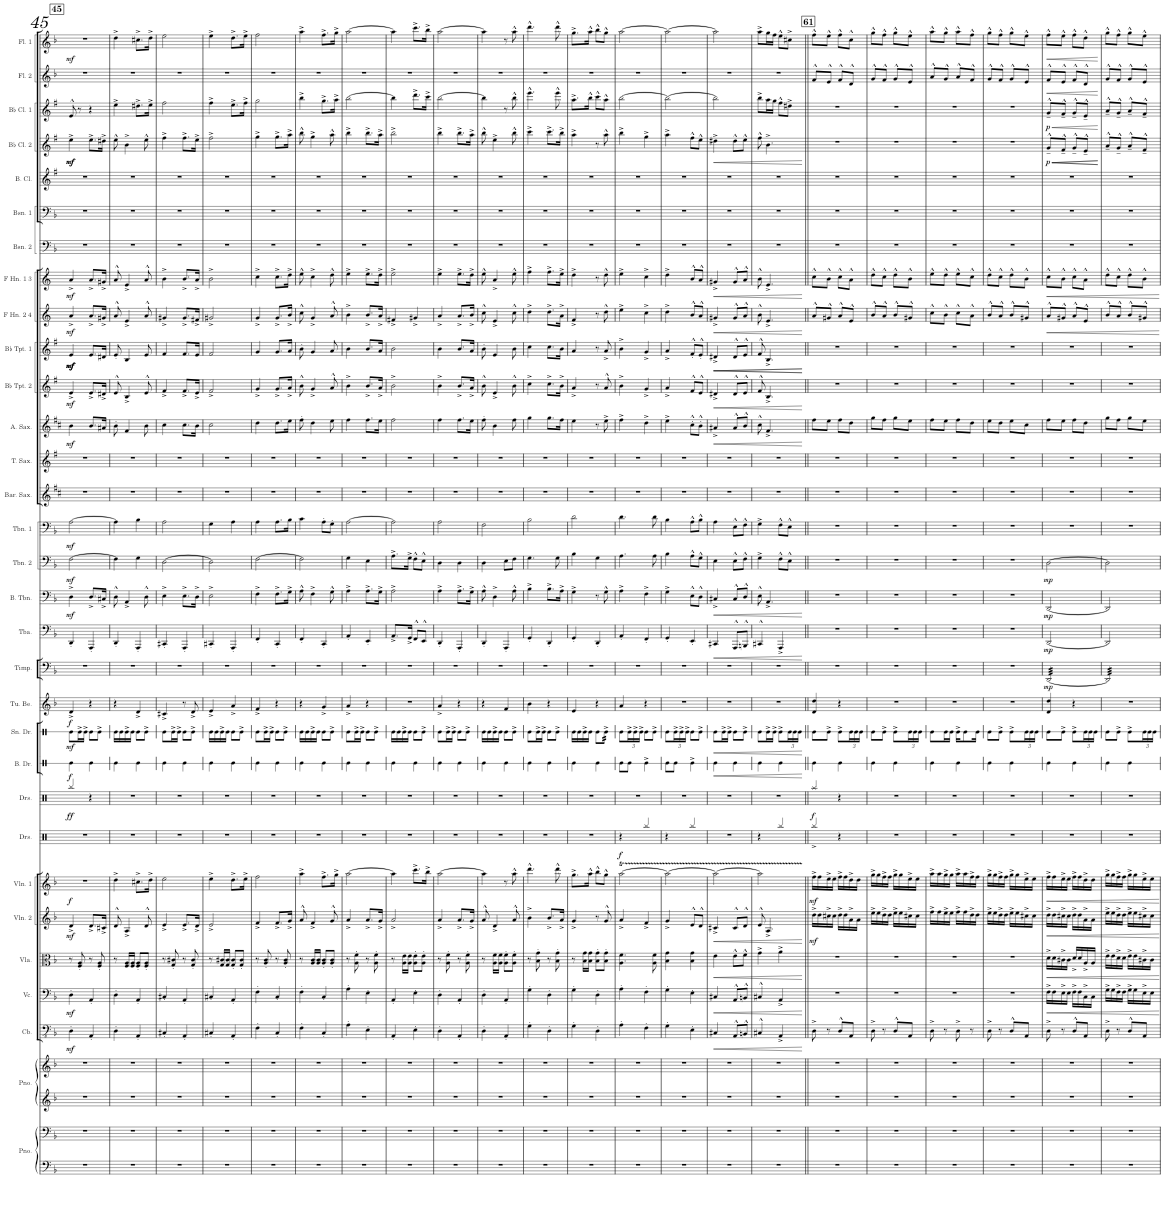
**kern	**kern	**kern	**kern	**kern	**dynam	**kern	**dynam	**kern	**dynam	**kern	**dynam	**kern	**dynam	**kern	**dynam	**kern	**dynam	**kern	**dynam	**kern	**dynam	**kern	**dynam	**kern	**dynam	**kern	**dynam	**kern	**dynam	**kern	**dynam	**kern	**dynam	**kern	**kern	**kern	**dynam	**kern	**dynam	**kern	**dynam	**kern	**dynam	**kern	**dynam	**kern	**kern	**kern	**kern	**dynam	**kern	**dynam	**kern	**dynam	**kern	**dynam
*part31	*part31	*part30	*part30	*part29	*part29	*part28	*part28	*part27	*part27	*part26	*part26	*part25	*part25	*part24	*part24	*part23	*part23	*part22	*part22	*part21	*part21	*part20	*part20	*part19	*part19	*part18	*part18	*part17	*part17	*part16	*part16	*part15	*part15	*part14	*part13	*part12	*part12	*part11	*part11	*part10	*part10	*part9	*part9	*part8	*part8	*part7	*part6	*part5	*part4	*part4	*part3	*part3	*part2	*part2	*part1	*part1
*staff33	*staff32	*staff31	*staff30	*staff29	*staff29	*staff28	*staff28	*staff27	*staff27	*staff26	*staff26	*staff25	*staff25	*staff24	*staff24	*staff23	*staff23	*staff22	*staff22	*staff21	*staff21	*staff20	*staff20	*staff19	*staff19	*staff18	*staff18	*staff17	*staff17	*staff16	*staff16	*staff15	*staff15	*staff14	*staff13	*staff12	*staff12	*staff11	*staff11	*staff10	*staff10	*staff9	*staff9	*staff8	*staff8	*staff7	*staff6	*staff5	*staff4	*staff4	*staff3	*staff3	*staff2	*staff2	*staff1	*staff1
*I"Piano	*	*I"Piano	*	*I"Contrabass	*	*I"Violoncello	*	*I"Viola	*	*I"Violin 2	*	*I"Violin 1	*	*I"Drumset	*	*I"Drumset	*	*I"Bass Drum	*	*I"Snare Drum	*	*I"Tubular Bells	*	*I"Timpani	*	*I"Tuba	*	*I"Bass Trombone	*	*I"Trombone 2	*	*I"Trombone 1	*	*I"Baritone Saxophone	*I"Tenor Saxophone	*I"Alto Saxophone	*	*I"Bb Trumpet 2	*	*I"Bb Trumpet 1	*	*I"F Horn 2 &amp; 4	*	*I"F Horn 1 &amp; 3	*	*I"Bassoon 2	*I"Bassoon 1	*I"Bass Clarinet	*I"Bb Clarinet 2	*	*I"Bb Clarinet 1	*	*I"Flute 2	*	*I"Flute 1	*
*I'Pno.	*	*I'Pno.	*	*I'Cb.	*	*I'Vc.	*	*I'Vla.	*	*I'Vln. 2	*	*I'Vln. 1	*	*I'Drs.	*	*I'Drs.	*	*I'B. Dr.	*	*I'Sn. Dr.	*	*I'Tu. Be.	*	*I'Timp.	*	*I'Tba.	*	*I'B. Tbn.	*	*I'Tbn. 2	*	*I'Tbn. 1	*	*I'Bar. Sax.	*I'T. Sax.	*I'A. Sax.	*	*I'Bb Tpt. 2	*	*I'Bb Tpt. 1	*	*I'F Hn. 2 4	*	*I'F Hn. 1 3	*	*I'Bsn. 2	*I'Bsn. 1	*I'B. Cl.	*I'Bb Cl. 2	*	*I'Bb Cl. 1	*	*I'Fl. 2	*	*I'Fl. 1	*
!!LO:PB:g=z
*clefF4	*clefF4	*clefG2	*clefG2	*clefFv4	*	*clefF4	*	*clefC3	*	*clefG2	*	*clefG2	*	*clefX	*	*clefX	*	*clefX	*	*clefX	*	*clefG2	*	*clefF4	*	*clefF4	*	*clefF4	*	*clefF4	*	*clefF4	*	*clefG2	*clefG2	*clefG2	*	*clefG2	*	*clefG2	*	*clefG2	*	*clefG2	*	*clefF4	*clefF4	*clefG2	*clefG2	*	*clefG2	*	*clefG2	*	*clefG2	*
*	*	*	*	*	*	*	*	*	*	*	*	*	*	*	*	*	*	*	*	*	*	*	*	*	*	*	*	*	*	*	*	*	*	*Trd12c21	*Trd8c14	*Trd5c9	*	*Trd1c2	*	*Trd1c2	*	*Trd4c7	*	*Trd4c7	*	*	*	*Trd8c14	*Trd1c2	*	*Trd1c2	*	*	*	*	*
*k[b-]	*k[b-]	*k[b-]	*k[b-]	*k[b-]	*	*k[b-]	*	*k[b-]	*	*k[b-]	*	*k[b-]	*	*k[b-]	*	*k[b-]	*	*k[b-]	*	*k[b-]	*	*k[b-]	*	*k[b-]	*	*k[b-]	*	*k[b-]	*	*k[b-]	*	*k[b-]	*	*k[f#c#]	*k[f#]	*k[f#c#]	*	*k[f#]	*	*k[f#]	*	*k[]	*	*k[]	*	*k[b-]	*k[b-]	*k[f#]	*k[f#]	*	*k[f#]	*	*k[b-]	*	*k[b-]	*
*M2/4	*M2/4	*M2/4	*M2/4	*M2/4	*	*M2/4	*	*M2/4	*	*M2/4	*	*M2/4	*	*M2/4	*	*M2/4	*	*M2/4	*	*M2/4	*	*M2/4	*	*M2/4	*	*M2/4	*	*M2/4	*	*M2/4	*	*M2/4	*	*M2/4	*M2/4	*M2/4	*	*M2/4	*	*M2/4	*	*M2/4	*	*M2/4	*	*M2/4	*M2/4	*M2/4	*M2/4	*	*M2/4	*	*M2/4	*	*M2/4	*
!!LO:REH:place=s1:a:B:cj:fs=14:t=45
=45	=45	=45	=45	=45	=45	=45	=45	=45	=45	=45	=45	=45	=45	=45	=45	=45	=45	=45	=45	=45	=45	=45	=45	=45	=45	=45	=45	=45	=45	=45	=45	=45	=45	=45	=45	=45	=45	=45	=45	=45	=45	=45	=45	=45	=45	=45	=45	=45	=45	=45	=45	=45	=45	=45	=45	=45
!	!	!	!	!	!LO:DY:b	!	!LO:DY:b	!	!	!	!LO:DY:b	!	!LO:DY:b	!	!	!	!LO:DY:b	!	!LO:DY:b	!	!LO:DY:b	!	!LO:DY:b	!	!	!	!	!	!LO:DY:b	!	!LO:DY:b	!	!LO:DY:b	!	!	!	!LO:DY:b	!	!LO:DY:b	!	!LO:DY:b	!	!	!	!	!	!	!	!	!	!	!	!	!	!	!
!	!	!	!	!	!	!	!	!	!	!	!	!	!	!	!	!	!	!	!	!	!	!	!	!	!	!	!	!	!	!	!	!	!	!	!	!	!	!	!	!	!LO:DY:n=1:b	!	!	!	!	!	!	!	!	!	!	!	!	!	!	!
!	!	!	!	!	!	!	!	!	!	!	!	!	!	!	!	!	!	!	!	!	!	!	!	!	!	!	!	!	!	!	!	!	!	!	!	!	!	!	!	!	!LO:DY:n=2:b	!	!LO:DY:b	!	!LO:DY:b	!	!	!	!	!LO:DY:b	!	!	!	!	!	!
!	!	!	!	!	!	!	!	!	!	!	!	!	!	!	!	!	!	!	!	!	!	!	!	!	!	!	!	!	!	!	!	!	!	!	!	!	!	!	!	!	!	!	!	!	!	!	!	!	!	!LO:DY:n=1:b	!	!	!	!	!	!LO:DY:b
2r	2r	2r	2r	4DD'\	mf	4D'\	mf	8r	.	4d^/	mf	2r	f	2r	.	4Rbb/	ff	4Re\	f	8Re\L	mf	4d^/	f	2r	.	4DD'/	.	4D^\	mf	[2F\	mf	[2A\	mf	2r	2r	4b\	mf	4e^/	mf	4e/	mf mf mf	4a^/	mf	4a^/	mf	2r	2r	2r	4ee^\	mf mf	8e^^/	.	2r	.	2r	mf
.	.	.	.	.	.	.	.	8F/' 8A/'	.	.	.	.	.	.	.	.	.	.	.	16Re^\L	.	.	.	.	.	.	.	.	.	.	.	.	.	.	.	.	.	.	.	.	.	.	.	.	.	.	.	.	.	.	8r	.	.	.	.	.
.	.	.	.	.	.	.	.	.	.	.	.	.	.	.	.	.	.	.	.	16Re^\JJ	.	.	.	.	.	.	.	.	.	.	.	.	.	.	.	.	.	.	.	.	.	.	.	.	.	.	.	.	.	.	.	.	.	.	.	.
.	.	.	.	4AAA'/	.	4AA'/	.	8r	.	8.d^/L	.	.	.	.	.	4r	.	4Re\	.	8Re\L	.	4r	.	.	.	4AAA'/	.	8.D^/L	.	.	.	.	.	.	.	8.b/L	.	8.e^/L	.	8.e/L	.	8.a^/L	.	8.a^/L	.	.	.	.	8.ee^\L	.	4r	.	.	.	.	.
.	.	.	.	.	.	.	.	8F/' 8A/'	.	.	.	.	.	.	.	.	.	.	.	8Re^\J	.	.	.	.	.	.	.	.	.	.	.	.	.	.	.	.	.	.	.	.	.	.	.	.	.	.	.	.	.	.	.	.	.	.	.	.
.	.	.	.	.	.	.	.	.	.	16c#X^/Jk	.	.	.	.	.	.	.	.	.	.	.	.	.	.	.	.	.	16C#X^/Jk	.	.	.	.	.	.	.	16a#X/Jk	.	16d#X^/Jk	.	16d#X/Jk	.	16g#X^/Jk	.	16g#X^/Jk	.	.	.	.	16dd#X^\Jk	.	.	.	.	.	.	.
=46	=46	=46	=46	=46	=46	=46	=46	=46	=46	=46	=46	=46	=46	=46	=46	=46	=46	=46	=46	=46	=46	=46	=46	=46	=46	=46	=46	=46	=46	=46	=46	=46	=46	=46	=46	=46	=46	=46	=46	=46	=46	=46	=46	=46	=46	=46	=46	=46	=46	=46	=46	=46	=46	=46	=46	=46
2r	2r	2r	2r	4DD'\	.	4D'\	.	8r	.	8d^^/	.	4dd^\	.	2r	.	2r	.	4Re\	.	16Re\LL	.	4r	.	2r	.	4DD'/	.	8D^^\	.	4F\]	.	4A\]	.	2r	2r	8b'\	.	8e^^/	.	8e'/	.	8a^^/	.	8a^^/	.	2r	2r	2r	8ee^^\	.	4ee^\	.	2r	.	4dd^\	.
.	.	.	.	.	.	.	.	.	.	.	.	.	.	.	.	.	.	.	.	16Re\	.	.	.	.	.	.	.	.	.	.	.	.	.	.	.	.	.	.	.	.	.	.	.	.	.	.	.	.	.	.	.	.	.	.	.	.
.	.	.	.	.	.	.	.	16F/ 16A/LL	.	4A^/	.	.	.	.	.	.	.	.	.	16Re^\	.	.	.	.	.	.	.	4AA^/	.	.	.	.	.	.	.	4f#/	.	4B^/	.	4B/	.	4e^/	.	4e^/	.	.	.	.	4b^\	.	.	.	.	.	.	.
.	.	.	.	.	.	.	.	16F/ 16A/JJ	.	.	.	.	.	.	.	.	.	.	.	16Re\JJ	.	.	.	.	.	.	.	.	.	.	.	.	.	.	.	.	.	.	.	.	.	.	.	.	.	.	.	.	.	.	.	.	.	.	.	.
.	.	.	.	4AAA'/	.	4AA'/	.	8F/' 8A/'L	.	.	.	8.cc#X^\L	.	.	.	.	.	4Re\	.	8Re\L	.	4d^/	.	.	.	4AAA'/	.	.	.	4G\	.	4B-\	.	.	.	.	.	.	.	.	.	.	.	.	.	.	.	.	.	.	8.dd#X^\L	.	.	.	8.cc#X^\L	.
.	.	.	.	.	.	.	.	8F/' 8A/'J	.	8d^^/	.	.	.	.	.	.	.	.	.	8Re^\J	.	.	.	.	.	.	.	8D^^\	.	.	.	.	.	.	.	8b\	.	8e^^/	.	8e/	.	8a^^/	.	8a^^/	.	.	.	.	8ee^^\	.	.	.	.	.	.	.
.	.	.	.	.	.	.	.	.	.	.	.	16dd^\Jk	.	.	.	.	.	.	.	.	.	.	.	.	.	.	.	.	.	.	.	.	.	.	.	.	.	.	.	.	.	.	.	.	.	.	.	.	.	.	16ee^\Jk	.	.	.	16dd^\Jk	.
=47	=47	=47	=47	=47	=47	=47	=47	=47	=47	=47	=47	=47	=47	=47	=47	=47	=47	=47	=47	=47	=47	=47	=47	=47	=47	=47	=47	=47	=47	=47	=47	=47	=47	=47	=47	=47	=47	=47	=47	=47	=47	=47	=47	=47	=47	=47	=47	=47	=47	=47	=47	=47	=47	=47	=47	=47
2r	2r	2r	2r	4CC#X'/	.	4C#X'/	.	8r	.	4e^/	.	2ee\	.	2r	.	2r	.	4Re\	.	8Re\L	.	4c#X^/	.	2r	.	4CC#X'/	.	4E^\	.	[2E\	.	2A\	.	2r	2r	4cc#\	.	4f#^/	.	4f#/	.	4g#X^/	.	4b^\	.	2r	2r	2r	4ff#^\	.	2ff#\	.	2r	.	2ee\	.
.	.	.	.	.	.	.	.	8G/' 8c#X/'	.	.	.	.	.	.	.	.	.	.	.	16Re^\L	.	.	.	.	.	.	.	.	.	.	.	.	.	.	.	.	.	.	.	.	.	.	.	.	.	.	.	.	.	.	.	.	.	.	.	.
.	.	.	.	.	.	.	.	.	.	.	.	.	.	.	.	.	.	.	.	16Re^\JJ	.	.	.	.	.	.	.	.	.	.	.	.	.	.	.	.	.	.	.	.	.	.	.	.	.	.	.	.	.	.	.	.	.	.	.	.
.	.	.	.	4AAA'/	.	4AA'/	.	8r	.	8.e^/L	.	.	.	.	.	.	.	4Re\	.	8Re\L	.	8r	.	.	.	4AAA'/	.	8.E^\L	.	.	.	.	.	.	.	8.cc#\L	.	8.f#^/L	.	8.f#/L	.	8.g#^/L	.	8.b^/L	.	.	.	.	8.ff#^\L	.	.	.	.	.	.	.
.	.	.	.	.	.	.	.	8G/' 8c#/'	.	.	.	.	.	.	.	.	.	.	.	8Re^\J	.	8d^/	.	.	.	.	.	.	.	.	.	.	.	.	.	.	.	.	.	.	.	.	.	.	.	.	.	.	.	.	.	.	.	.	.	.
.	.	.	.	.	.	.	.	.	.	16d^/Jk	.	.	.	.	.	.	.	.	.	.	.	.	.	.	.	.	.	16D^\Jk	.	.	.	.	.	.	.	16b\Jk	.	16e^/Jk	.	16e/Jk	.	16f#X^/Jk	.	16a^/Jk	.	.	.	.	16ee^\Jk	.	.	.	.	.	.	.
=48	=48	=48	=48	=48	=48	=48	=48	=48	=48	=48	=48	=48	=48	=48	=48	=48	=48	=48	=48	=48	=48	=48	=48	=48	=48	=48	=48	=48	=48	=48	=48	=48	=48	=48	=48	=48	=48	=48	=48	=48	=48	=48	=48	=48	=48	=48	=48	=48	=48	=48	=48	=48	=48	=48	=48	=48
2r	2r	2r	2r	4CC#X'/	.	4C#X'/	.	8r	.	2e^/	.	4ee^\	.	2r	.	2r	.	4Re\	.	16Re\LL	.	4e^/	.	2r	.	4CC#X'/	.	2E^\	.	2E\]	.	4G\	.	2r	2r	2cc#\	.	2f#^/	.	2f#/	.	2g#X^/	.	2b^\	.	2r	2r	2r	2ff#^\	.	4ff#^\	.	2r	.	4ee^\	.
.	.	.	.	.	.	.	.	.	.	.	.	.	.	.	.	.	.	.	.	16Re\	.	.	.	.	.	.	.	.	.	.	.	.	.	.	.	.	.	.	.	.	.	.	.	.	.	.	.	.	.	.	.	.	.	.	.	.
.	.	.	.	.	.	.	.	16G/ 16c#X/LL	.	.	.	.	.	.	.	.	.	.	.	16Re^\	.	.	.	.	.	.	.	.	.	.	.	.	.	.	.	.	.	.	.	.	.	.	.	.	.	.	.	.	.	.	.	.	.	.	.	.
.	.	.	.	.	.	.	.	16G/ 16c#/JJ	.	.	.	.	.	.	.	.	.	.	.	16Re\JJ	.	.	.	.	.	.	.	.	.	.	.	.	.	.	.	.	.	.	.	.	.	.	.	.	.	.	.	.	.	.	.	.	.	.	.	.
.	.	.	.	4AAA'/	.	4AA'/	.	8G/' 8c#/'L	.	.	.	8.dd^\L	.	.	.	.	.	4Re\	.	8Re\L	.	4a^/	.	.	.	4AAA'/	.	.	.	.	.	4A\	.	.	.	.	.	.	.	.	.	.	.	.	.	.	.	.	.	.	8.ee^\L	.	.	.	8.dd^\L	.
.	.	.	.	.	.	.	.	8G/' 8c#/'J	.	.	.	.	.	.	.	.	.	.	.	8Re^\J	.	.	.	.	.	.	.	.	.	.	.	.	.	.	.	.	.	.	.	.	.	.	.	.	.	.	.	.	.	.	.	.	.	.	.	.
.	.	.	.	.	.	.	.	.	.	.	.	16ee^\Jk	.	.	.	.	.	.	.	.	.	.	.	.	.	.	.	.	.	.	.	.	.	.	.	.	.	.	.	.	.	.	.	.	.	.	.	.	.	.	16ff#^\Jk	.	.	.	16ee^\Jk	.
=49	=49	=49	=49	=49	=49	=49	=49	=49	=49	=49	=49	=49	=49	=49	=49	=49	=49	=49	=49	=49	=49	=49	=49	=49	=49	=49	=49	=49	=49	=49	=49	=49	=49	=49	=49	=49	=49	=49	=49	=49	=49	=49	=49	=49	=49	=49	=49	=49	=49	=49	=49	=49	=49	=49	=49	=49
2r	2r	2r	2r	4FF'\	.	4F'\	.	8r	.	4f^/	.	2ff\	.	2r	.	2r	.	4Re\	.	8Re\L	.	4f^/	.	2r	.	4FF'/	.	4F^\	.	[2F\	.	4A\	.	2r	2r	4dd\	.	4g^/	.	4g/	.	4g^/	.	4cc^\	.	2r	2r	2r	4gg^\	.	2gg\	.	2r	.	2ff\	.
.	.	.	.	.	.	.	.	8A/' 8c/'	.	.	.	.	.	.	.	.	.	.	.	16Re^\L	.	.	.	.	.	.	.	.	.	.	.	.	.	.	.	.	.	.	.	.	.	.	.	.	.	.	.	.	.	.	.	.	.	.	.	.
.	.	.	.	.	.	.	.	.	.	.	.	.	.	.	.	.	.	.	.	16Re^\JJ	.	.	.	.	.	.	.	.	.	.	.	.	.	.	.	.	.	.	.	.	.	.	.	.	.	.	.	.	.	.	.	.	.	.	.	.
.	.	.	.	4CC'/	.	4C'/	.	8r	.	8.f^/L	.	.	.	.	.	.	.	4Re\	.	8Re\L	.	4r	.	.	.	4CC'/	.	8.F^\L	.	.	.	8.A\L	.	.	.	8.dd\L	.	8.g^/L	.	8.g/L	.	8.g^/L	.	8.cc^\L	.	.	.	.	8.gg^\L	.	.	.	.	.	.	.
.	.	.	.	.	.	.	.	8A/' 8c/'	.	.	.	.	.	.	.	.	.	.	.	8Re^\J	.	.	.	.	.	.	.	.	.	.	.	.	.	.	.	.	.	.	.	.	.	.	.	.	.	.	.	.	.	.	.	.	.	.	.	.
.	.	.	.	.	.	.	.	.	.	16g^/Jk	.	.	.	.	.	.	.	.	.	.	.	.	.	.	.	.	.	16G^\Jk	.	.	.	16B-\Jk	.	.	.	16ee\Jk	.	16a^/Jk	.	16a/Jk	.	16b^/Jk	.	16dd^\Jk	.	.	.	.	16aa^\Jk	.	.	.	.	.	.	.
=50	=50	=50	=50	=50	=50	=50	=50	=50	=50	=50	=50	=50	=50	=50	=50	=50	=50	=50	=50	=50	=50	=50	=50	=50	=50	=50	=50	=50	=50	=50	=50	=50	=50	=50	=50	=50	=50	=50	=50	=50	=50	=50	=50	=50	=50	=50	=50	=50	=50	=50	=50	=50	=50	=50	=50	=50
2r	2r	2r	2r	4FF'\	.	4F'\	.	8r	.	8a^^/	.	4aa^\	.	2r	.	2r	.	4Re\	.	16Re\LL	.	4r	.	2r	.	4FF'/	.	8A^^\	.	2F\]	.	4c\	.	2r	2r	8ff#'\	.	8b^^\	.	8b'\	.	8cc^^\	.	8ee^^\	.	2r	2r	2r	8bb^^\	.	4bb^\	.	2r	.	4aa^\	.
.	.	.	.	.	.	.	.	.	.	.	.	.	.	.	.	.	.	.	.	16Re\	.	.	.	.	.	.	.	.	.	.	.	.	.	.	.	.	.	.	.	.	.	.	.	.	.	.	.	.	.	.	.	.	.	.	.	.
.	.	.	.	.	.	.	.	16A/ 16c/LL	.	4f^/	.	.	.	.	.	.	.	.	.	16Re^\	.	.	.	.	.	.	.	4F^\	.	.	.	.	.	.	.	4dd\	.	4g^/	.	4g/	.	4g^/	.	4cc^\	.	.	.	.	4gg^\	.	.	.	.	.	.	.
.	.	.	.	.	.	.	.	16A/ 16c/JJ	.	.	.	.	.	.	.	.	.	.	.	16Re\JJ	.	.	.	.	.	.	.	.	.	.	.	.	.	.	.	.	.	.	.	.	.	.	.	.	.	.	.	.	.	.	.	.	.	.	.	.
.	.	.	.	4CC'/	.	4C'/	.	8A/' 8c/'L	.	.	.	8.ff^\L	.	.	.	.	.	4Re\	.	8Re\L	.	4g^/	.	.	.	4CC'/	.	.	.	.	.	8A'\L	.	.	.	.	.	.	.	.	.	.	.	.	.	.	.	.	.	.	8.gg^\L	.	.	.	8.ff^\L	.
.	.	.	.	.	.	.	.	8A/' 8c/'J	.	8g^^/	.	.	.	.	.	.	.	.	.	8Re^\J	.	.	.	.	.	.	.	8G^^\	.	.	.	8G'\J	.	.	.	8ee\	.	8a^^/	.	8a/	.	8a^^/	.	8dd^^\	.	.	.	.	8aa^^\	.	.	.	.	.	.	.
.	.	.	.	.	.	.	.	.	.	.	.	16gg^\Jk	.	.	.	.	.	.	.	.	.	.	.	.	.	.	.	.	.	.	.	.	.	.	.	.	.	.	.	.	.	.	.	.	.	.	.	.	.	.	16aa^\Jk	.	.	.	16gg^\Jk	.
=51	=51	=51	=51	=51	=51	=51	=51	=51	=51	=51	=51	=51	=51	=51	=51	=51	=51	=51	=51	=51	=51	=51	=51	=51	=51	=51	=51	=51	=51	=51	=51	=51	=51	=51	=51	=51	=51	=51	=51	=51	=51	=51	=51	=51	=51	=51	=51	=51	=51	=51	=51	=51	=51	=51	=51	=51
2r	2r	2r	2r	4AA'\	.	4A'\	.	8r	.	4a^/	.	[2aa\	.	2r	.	2r	.	4Re\	.	8Re\L	.	4a^/	.	2r	.	4AA'/	.	4A^\	.	4G\	.	[2A\	.	2r	2r	4ff#\	.	4b^\	.	4b\	.	4b^\	.	4ee^\	.	2r	2r	2r	4bb^\	.	[2bb\	.	2r	.	[2aa\	.
.	.	.	.	.	.	.	.	8A\' 8f\'	.	.	.	.	.	.	.	.	.	.	.	16Re^\L	.	.	.	.	.	.	.	.	.	.	.	.	.	.	.	.	.	.	.	.	.	.	.	.	.	.	.	.	.	.	.	.	.	.	.	.
.	.	.	.	.	.	.	.	.	.	.	.	.	.	.	.	.	.	.	.	16Re^\JJ	.	.	.	.	.	.	.	.	.	.	.	.	.	.	.	.	.	.	.	.	.	.	.	.	.	.	.	.	.	.	.	.	.	.	.	.
.	.	.	.	4EE'\	.	4E'\	.	8r	.	8.a^/L	.	.	.	.	.	.	.	4Re\	.	8Re\L	.	4r	.	.	.	4EE'/	.	8.A^\L	.	4E\	.	.	.	.	.	8.ff#\L	.	8.b^/L	.	8.b/L	.	8.b^/L	.	8.ee^\L	.	.	.	.	8.bb^\L	.	.	.	.	.	.	.
.	.	.	.	.	.	.	.	8A\' 8f\'	.	.	.	.	.	.	.	.	.	.	.	8Re^\J	.	.	.	.	.	.	.	.	.	.	.	.	.	.	.	.	.	.	.	.	.	.	.	.	.	.	.	.	.	.	.	.	.	.	.	.
.	.	.	.	.	.	.	.	.	.	16g^/Jk	.	.	.	.	.	.	.	.	.	.	.	.	.	.	.	.	.	16G^\Jk	.	.	.	.	.	.	.	16ee\Jk	.	16a^/Jk	.	16a/Jk	.	16a^/Jk	.	16dd^\Jk	.	.	.	.	16aa^\Jk	.	.	.	.	.	.	.
=52	=52	=52	=52	=52	=52	=52	=52	=52	=52	=52	=52	=52	=52	=52	=52	=52	=52	=52	=52	=52	=52	=52	=52	=52	=52	=52	=52	=52	=52	=52	=52	=52	=52	=52	=52	=52	=52	=52	=52	=52	=52	=52	=52	=52	=52	=52	=52	=52	=52	=52	=52	=52	=52	=52	=52	=52
2r	2r	2r	2r	4AAA'/	.	4AA'/	.	8r	.	2a^/	.	4aa\]	.	2r	.	2r	.	4Re\	.	16Re\LL	.	2r	.	2r	.	8.AA^/L	.	2A^\	.	8.A^\L	.	2A\]	.	2r	2r	2ff#\	.	2b^\	.	2b\	.	4f#X^/	.	2ee^\	.	2r	2r	2r	2bb^\	.	4bb\]	.	2r	.	4aa\]	.
.	.	.	.	.	.	.	.	.	.	.	.	.	.	.	.	.	.	.	.	16Re\	.	.	.	.	.	.	.	.	.	.	.	.	.	.	.	.	.	.	.	.	.	.	.	.	.	.	.	.	.	.	.	.	.	.	.	.
.	.	.	.	.	.	.	.	16A\ 16e\LL	.	.	.	.	.	.	.	.	.	.	.	16Re^\	.	.	.	.	.	.	.	.	.	.	.	.	.	.	.	.	.	.	.	.	.	.	.	.	.	.	.	.	.	.	.	.	.	.	.	.
.	.	.	.	.	.	.	.	16A\ 16e\JJ	.	.	.	.	.	.	.	.	.	.	.	16Re\JJ	.	.	.	.	.	16GG^/Jk	.	.	.	16G^\Jk	.	.	.	.	.	.	.	.	.	.	.	.	.	.	.	.	.	.	.	.	.	.	.	.	.	.
.	.	.	.	4EE'\	.	4E'\	.	8A\' 8e\'L	.	.	.	8.ccc^\L	.	.	.	.	.	4Re\	.	8Re\L	.	.	.	.	.	8FF^^/L	.	.	.	8F^^\L	.	.	.	.	.	.	.	.	.	.	.	4g#X^/	.	.	.	.	.	.	.	.	8.ddd^\L	.	.	.	8.ccc^\L	.
.	.	.	.	.	.	.	.	8A\' 8e\'J	.	.	.	.	.	.	.	.	.	.	.	8Re^\J	.	.	.	.	.	8EE^^/J	.	.	.	8E^^\J	.	.	.	.	.	.	.	.	.	.	.	.	.	.	.	.	.	.	.	.	.	.	.	.	.	.
.	.	.	.	.	.	.	.	.	.	.	.	16bb-^\Jk	.	.	.	.	.	.	.	.	.	.	.	.	.	.	.	.	.	.	.	.	.	.	.	.	.	.	.	.	.	.	.	.	.	.	.	.	.	.	16ccc^\Jk	.	.	.	16bb-^\Jk	.
=53	=53	=53	=53	=53	=53	=53	=53	=53	=53	=53	=53	=53	=53	=53	=53	=53	=53	=53	=53	=53	=53	=53	=53	=53	=53	=53	=53	=53	=53	=53	=53	=53	=53	=53	=53	=53	=53	=53	=53	=53	=53	=53	=53	=53	=53	=53	=53	=53	=53	=53	=53	=53	=53	=53	=53	=53
2r	2r	2r	2r	4DD'\	.	4D'\	.	8r	.	4a^/	.	[2aa\	.	2r	.	2r	.	4Re\	.	8Re\L	.	4a^/	.	2r	.	4DD'/	.	4A^\	.	4D\	.	2A\	.	2r	2r	4ff#\	.	4b^\	.	4b\	.	4a^/	.	4ee^\	.	2r	2r	2r	4bb^\	.	[2bb\	.	2r	.	[2aa\	.
.	.	.	.	.	.	.	.	8A\' 8f\'	.	.	.	.	.	.	.	.	.	.	.	16Re^\L	.	.	.	.	.	.	.	.	.	.	.	.	.	.	.	.	.	.	.	.	.	.	.	.	.	.	.	.	.	.	.	.	.	.	.	.
.	.	.	.	.	.	.	.	.	.	.	.	.	.	.	.	.	.	.	.	16Re^\JJ	.	.	.	.	.	.	.	.	.	.	.	.	.	.	.	.	.	.	.	.	.	.	.	.	.	.	.	.	.	.	.	.	.	.	.	.
.	.	.	.	4AAA'/	.	4AA'/	.	8r	.	8.a^/L	.	.	.	.	.	.	.	4Re\	.	8Re\L	.	4r	.	.	.	4AAA'/	.	8.A^\L	.	4D\	.	.	.	.	.	8.ff#\L	.	8.b^/L	.	8.b/L	.	8.a^/L	.	8.ee^\L	.	.	.	.	8.bb^\L	.	.	.	.	.	.	.
.	.	.	.	.	.	.	.	8A\' 8f\'	.	.	.	.	.	.	.	.	.	.	.	8Re^\J	.	.	.	.	.	.	.	.	.	.	.	.	.	.	.	.	.	.	.	.	.	.	.	.	.	.	.	.	.	.	.	.	.	.	.	.
.	.	.	.	.	.	.	.	.	.	16g^/Jk	.	.	.	.	.	.	.	.	.	.	.	.	.	.	.	.	.	16G^\Jk	.	.	.	.	.	.	.	16ee\Jk	.	16a^/Jk	.	16a/Jk	.	16b^/Jk	.	16dd^\Jk	.	.	.	.	16aa^\Jk	.	.	.	.	.	.	.
=54	=54	=54	=54	=54	=54	=54	=54	=54	=54	=54	=54	=54	=54	=54	=54	=54	=54	=54	=54	=54	=54	=54	=54	=54	=54	=54	=54	=54	=54	=54	=54	=54	=54	=54	=54	=54	=54	=54	=54	=54	=54	=54	=54	=54	=54	=54	=54	=54	=54	=54	=54	=54	=54	=54	=54	=54
2r	2r	2r	2r	4DD'\	.	4D'\	.	8r	.	8a^^/	.	4aa\]	.	2r	.	2r	.	4Re\	.	16Re\LL	.	4r	.	2r	.	4DD'/	.	8A^^\	.	4D\	.	2F\	.	2r	2r	8ff#'\	.	8b^^\	.	8b'\	.	8cc^^\	.	8ee^^\	.	2r	2r	2r	8bb^^\	.	4bb\]	.	2r	.	4aa\]	.
.	.	.	.	.	.	.	.	.	.	.	.	.	.	.	.	.	.	.	.	16Re\	.	.	.	.	.	.	.	.	.	.	.	.	.	.	.	.	.	.	.	.	.	.	.	.	.	.	.	.	.	.	.	.	.	.	.	.
.	.	.	.	.	.	.	.	16A\ 16f\LL	.	4d^/	.	.	.	.	.	.	.	.	.	16Re^\	.	.	.	.	.	.	.	4D^\	.	.	.	.	.	.	.	4b\	.	4e^/	.	4e/	.	4e^/	.	4a^/	.	.	.	.	4ee^\	.	.	.	.	.	.	.
.	.	.	.	.	.	.	.	16A\ 16f\JJ	.	.	.	.	.	.	.	.	.	.	.	16Re\JJ	.	.	.	.	.	.	.	.	.	.	.	.	.	.	.	.	.	.	.	.	.	.	.	.	.	.	.	.	.	.	.	.	.	.	.	.
.	.	.	.	4AAA'/	.	4AA'/	.	8A\' 8f\'L	.	.	.	8r	.	.	.	.	.	4Re\	.	8Re\L	.	4f/	.	.	.	4AAA'/	.	.	.	8E\L	.	.	.	.	.	.	.	.	.	.	.	.	.	.	.	.	.	.	.	.	8r	.	.	.	8r	.
.	.	.	.	.	.	.	.	8A\' 8f\'J	.	8a^^/	.	8aa^^\	.	.	.	.	.	.	.	8Re^\J	.	.	.	.	.	.	.	8A^^\	.	8F\J	.	.	.	.	.	8ff#\	.	8b^^\	.	8b\	.	8cc^^\	.	8ee^^\	.	.	.	.	8bb^^\	.	8bb^^\	.	.	.	8aa^^\	.
=55	=55	=55	=55	=55	=55	=55	=55	=55	=55	=55	=55	=55	=55	=55	=55	=55	=55	=55	=55	=55	=55	=55	=55	=55	=55	=55	=55	=55	=55	=55	=55	=55	=55	=55	=55	=55	=55	=55	=55	=55	=55	=55	=55	=55	=55	=55	=55	=55	=55	=55	=55	=55	=55	=55	=55	=55
2r	2r	2r	2r	4GG'\	.	4G'\	.	8r	.	4b-^\	.	4.ddd^^\	.	2r	.	2r	.	4Re\	.	8Re\L	.	4b-\	.	2r	.	4GG'/	.	4B-^\	.	4.G\	.	2B-\	.	2r	2r	4gg\	.	4cc^\	.	4cc\	.	4dd^\	.	4ff^\	.	2r	2r	2r	4ccc^\	.	4.eee^^\	.	2r	.	4.ddd^^\	.
.	.	.	.	.	.	.	.	8B-\' 8g\'	.	.	.	.	.	.	.	.	.	.	.	16Re^\L	.	.	.	.	.	.	.	.	.	.	.	.	.	.	.	.	.	.	.	.	.	.	.	.	.	.	.	.	.	.	.	.	.	.	.	.
.	.	.	.	.	.	.	.	.	.	.	.	.	.	.	.	.	.	.	.	16Re^\JJ	.	.	.	.	.	.	.	.	.	.	.	.	.	.	.	.	.	.	.	.	.	.	.	.	.	.	.	.	.	.	.	.	.	.	.	.
.	.	.	.	4DD'\	.	4D'\	.	8r	.	8.b-^/L	.	.	.	.	.	.	.	4Re\	.	8Re\L	.	4r	.	.	.	4DD'/	.	8.B-^\L	.	.	.	.	.	.	.	8.gg\L	.	8.cc^\L	.	8.cc\L	.	8.dd^\L	.	8.ff^\L	.	.	.	.	8.ccc^\L	.	.	.	.	.	.	.
.	.	.	.	.	.	.	.	8B-\' 8g\'	.	.	.	8ddd^^\	.	.	.	.	.	.	.	8Re^\J	.	.	.	.	.	.	.	.	.	8G\	.	.	.	.	.	.	.	.	.	.	.	.	.	.	.	.	.	.	.	.	8eee^^\	.	.	.	8ddd^^\	.
.	.	.	.	.	.	.	.	.	.	16a^/Jk	.	.	.	.	.	.	.	.	.	.	.	.	.	.	.	.	.	16A^\Jk	.	.	.	.	.	.	.	16ff#\Jk	.	16b^\Jk	.	16b\Jk	.	16a^\Jk	.	16ee^\Jk	.	.	.	.	16bb^\Jk	.	.	.	.	.	.	.
=56	=56	=56	=56	=56	=56	=56	=56	=56	=56	=56	=56	=56	=56	=56	=56	=56	=56	=56	=56	=56	=56	=56	=56	=56	=56	=56	=56	=56	=56	=56	=56	=56	=56	=56	=56	=56	=56	=56	=56	=56	=56	=56	=56	=56	=56	=56	=56	=56	=56	=56	=56	=56	=56	=56	=56	=56
2r	2r	2r	2r	4GG'\	.	4G'\	.	8r	.	4g^/	.	8.gg^\L	.	2r	.	2r	.	4Re\	.	16Re\LL	.	4e/	.	2r	.	4GG'/	.	4G^\	.	4B-\	.	2d\	.	2r	2r	4ee\	.	4a^/	.	4a/	.	4f^/	.	4dd^\	.	2r	2r	2r	4aa^\	.	8.aa^\L	.	2r	.	8.gg^\L	.
.	.	.	.	.	.	.	.	.	.	.	.	.	.	.	.	.	.	.	.	16Re\	.	.	.	.	.	.	.	.	.	.	.	.	.	.	.	.	.	.	.	.	.	.	.	.	.	.	.	.	.	.	.	.	.	.	.	.
.	.	.	.	.	.	.	.	16B-\ 16g\LL	.	.	.	.	.	.	.	.	.	.	.	16Re^\	.	.	.	.	.	.	.	.	.	.	.	.	.	.	.	.	.	.	.	.	.	.	.	.	.	.	.	.	.	.	.	.	.	.	.	.
.	.	.	.	.	.	.	.	16B-\ 16g\JJ	.	.	.	16aa^^\Jk	.	.	.	.	.	.	.	16Re\JJ	.	.	.	.	.	.	.	.	.	.	.	.	.	.	.	.	.	.	.	.	.	.	.	.	.	.	.	.	.	.	16bb^^\Jk	.	.	.	16aa^^\Jk	.
.	.	.	.	4DD'\	.	4D'\	.	8B-\' 8g\'L	.	8r	.	8bb-^^\L	.	.	.	.	.	4Re\	.	8Re\L	.	4r	.	.	.	4DD'/	.	8r	.	4G\	.	.	.	.	.	8r	.	8r	.	8r	.	8r	.	8r	.	.	.	.	8r	.	8ccc^^\L	.	.	.	8bb-^^\L	.
*	*	*	*	*	*	*	*	*	*	*	*	*	*	*	*	*	*	*	*	*tremolo	*	*	*	*	*	*	*	*	*	*	*	*	*	*	*	*	*	*	*	*	*	*	*	*	*	*	*	*	*	*	*	*	*	*	*	*
.	.	.	.	.	.	.	.	8B-\' 8g\'J	.	8g^^/	.	8gg^^\J	.	.	.	.	.	.	.	32Re^\	.	.	.	.	.	.	.	8G^^\	.	.	.	.	.	.	.	8ee^\	.	8a^^/	.	8a^/	.	8dd^^\	.	8dd^^\	.	.	.	.	8aa^^\	.	8aa^^\J	.	.	.	8gg^^\J	.
.	.	.	.	.	.	.	.	.	.	.	.	.	.	.	.	.	.	.	.	32Re^\	.	.	.	.	.	.	.	.	.	.	.	.	.	.	.	.	.	.	.	.	.	.	.	.	.	.	.	.	.	.	.	.	.	.	.	.
.	.	.	.	.	.	.	.	.	.	.	.	.	.	.	.	.	.	.	.	32Re^\	.	.	.	.	.	.	.	.	.	.	.	.	.	.	.	.	.	.	.	.	.	.	.	.	.	.	.	.	.	.	.	.	.	.	.	.
.	.	.	.	.	.	.	.	.	.	.	.	.	.	.	.	.	.	.	.	32Re^\JJJ	.	.	.	.	.	.	.	.	.	.	.	.	.	.	.	.	.	.	.	.	.	.	.	.	.	.	.	.	.	.	.	.	.	.	.	.
*	*	*	*	*	*	*	*	*	*	*	*	*	*	*	*	*	*	*	*	*Xtremolo	*	*	*	*	*	*	*	*	*	*	*	*	*	*	*	*	*	*	*	*	*	*	*	*	*	*	*	*	*	*	*	*	*	*	*	*
=57	=57	=57	=57	=57	=57	=57	=57	=57	=57	=57	=57	=57	=57	=57	=57	=57	=57	=57	=57	=57	=57	=57	=57	=57	=57	=57	=57	=57	=57	=57	=57	=57	=57	=57	=57	=57	=57	=57	=57	=57	=57	=57	=57	=57	=57	=57	=57	=57	=57	=57	=57	=57	=57	=57	=57	=57
!	!	!	!	!	!	!	!	!	!	!	!	!	!	!	!LO:DY:b	!	!	!	!	!	!	!	!	!	!	!	!	!	!	!	!	!	!	!	!	!	!	!	!	!	!	!	!	!	!	!	!	!	!	!	!	!	!	!	!	!
2r	2r	2r	2r	4AA'\	.	4A'\	.	4.A\ 4.f\	.	4a^/	.	[2aat\	.	4r	f	2r	.	8Re\L	.	8Re\L	.	4a/	.	2r	.	4AA'/	.	4A^\	.	4.A\	.	4.d\	.	2r	2r	4ff#^\	.	4b^\	.	4b^\	.	4ee^\	.	4ee^\	.	2r	2r	2r	4bb^\	.	[2bb\	.	2r	.	[2aa\	.
*	*	*	*	*	*	*	*	*	*	*	*	*	*	*	*	*	*	*	*	*Xbrackettup	*	*	*	*	*	*	*	*	*	*	*	*	*	*	*	*	*	*	*	*	*	*	*	*	*	*	*	*	*	*	*	*	*	*	*	*
.	.	.	.	.	.	.	.	.	.	.	.	.	.	.	.	.	.	8Re\J	.	24Re^\L	.	.	.	.	.	.	.	.	.	.	.	.	.	.	.	.	.	.	.	.	.	.	.	.	.	.	.	.	.	.	.	.	.	.	.	.
.	.	.	.	.	.	.	.	.	.	.	.	.	.	.	.	.	.	.	.	24Re^\	.	.	.	.	.	.	.	.	.	.	.	.	.	.	.	.	.	.	.	.	.	.	.	.	.	.	.	.	.	.	.	.	.	.	.	.
.	.	.	.	.	.	.	.	.	.	.	.	.	.	.	.	.	.	.	.	24Re^\JJ	.	.	.	.	.	.	.	.	.	.	.	.	.	.	.	.	.	.	.	.	.	.	.	.	.	.	.	.	.	.	.	.	.	.	.	.
.	.	.	.	4FF'\	.	4F'\	.	.	.	4f^/	.	.	.	4Rbb/	.	.	.	4Re^\	.	8Re\L	.	4r	.	.	.	4FF'/	.	4F^\	.	.	.	.	.	.	.	4dd^\	.	4g^/	.	4g^/	.	4cc^\	.	4cc^\	.	.	.	.	4gg^\	.	.	.	.	.	.	.
.	.	.	.	.	.	.	.	8A\ 8f\	.	.	.	.	.	.	.	.	.	.	.	8Re^\J	.	.	.	.	.	.	.	.	.	8A\	.	8d\	.	.	.	.	.	.	.	.	.	.	.	.	.	.	.	.	.	.	.	.	.	.	.	.
=58	=58	=58	=58	=58	=58	=58	=58	=58	=58	=58	=58	=58	=58	=58	=58	=58	=58	=58	=58	=58	=58	=58	=58	=58	=58	=58	=58	=58	=58	=58	=58	=58	=58	=58	=58	=58	=58	=58	=58	=58	=58	=58	=58	=58	=58	=58	=58	=58	=58	=58	=58	=58	=58	=58	=58	=58
2r	2r	2r	2r	4GG'\	.	4G'\	.	4B-\ 4g\	.	4g^/	.	2aa\_	.	4r	.	2r	.	8Re\L	.	8Re\L	.	2r	.	2r	.	4GG'/	.	4G^\	.	4B-\	.	4B-\	.	2r	2r	4ee^\	.	4a^/	.	4a^/	.	4dd^\	.	4dd^\	.	2r	2r	2r	4aa^\	.	2bb\_	.	2r	.	2aa\_	.
.	.	.	.	.	.	.	.	.	.	.	.	.	.	.	.	.	.	8Re\J	.	24Re^\L	.	.	.	.	.	.	.	.	.	.	.	.	.	.	.	.	.	.	.	.	.	.	.	.	.	.	.	.	.	.	.	.	.	.	.	.
.	.	.	.	.	.	.	.	.	.	.	.	.	.	.	.	.	.	.	.	24Re^\	.	.	.	.	.	.	.	.	.	.	.	.	.	.	.	.	.	.	.	.	.	.	.	.	.	.	.	.	.	.	.	.	.	.	.	.
.	.	.	.	.	.	.	.	.	.	.	.	.	.	.	.	.	.	.	.	24Re^\JJ	.	.	.	.	.	.	.	.	.	.	.	.	.	.	.	.	.	.	.	.	.	.	.	.	.	.	.	.	.	.	.	.	.	.	.	.
.	.	.	.	4EE'\	.	4E'\	.	4B-\ 4g\	.	8e^^/L	.	.	.	4Rbb/	.	.	.	4Re^\	.	8Re\L	.	.	.	.	.	4EE'/	.	8E^^\L	.	8A^^\L	.	8A^^\L	.	.	.	8cc#'^^\L	.	8f#^^/L	.	8f#'^^/L	.	8b^^/L	.	8b^^/L	.	.	.	.	8ff#^^\L	.	.	.	.	.	.	.
.	.	.	.	.	.	.	.	.	.	8d^^/J	.	.	.	.	.	.	.	.	.	8Re^\J	.	.	.	.	.	.	.	8D^^\J	.	8G^^\J	.	8B-^^\J	.	.	.	8b'^^\J	.	8e^^/J	.	8e'^^/J	.	8a^^/J	.	8a^^/J	.	.	.	.	8ee^^\J	.	.	.	.	.	.	.
=59	=59	=59	=59	=59	=59	=59	=59	=59	=59	=59	=59	=59	=59	=59	=59	=59	=59	=59	=59	=59	=59	=59	=59	=59	=59	=59	=59	=59	=59	=59	=59	=59	=59	=59	=59	=59	=59	=59	=59	=59	=59	=59	=59	=59	=59	=59	=59	=59	=59	=59	=59	=59	=59	=59	=59	=59
!	!	!	!	!	!LO:HP:b	!	!LO:HP:b	!	!LO:HP:b	!	!LO:HP:b	!	!	!	!	!	!	!	!LO:HP:b	!	!LO:HP:b	!	!	!	!	!	!LO:HP:b	!	!LO:HP:b	!	!	!	!	!	!	!	!LO:HP:b	!	!LO:HP:b	!	!LO:HP:b	!	!LO:HP:b	!	!LO:HP:b	!	!	!	!	!LO:HP:b	!	!	!	!	!	!
2r	2r	2r	2r	4CC#X/	<	4C#X/	<	4e\	<	4c#X^/	<	2aa\_	.	2r	.	2r	.	4Re\	<	8Re\L	<	2r	.	2r	.	4CC#X/	<	4C#X^/	<	4E\	.	4A\	.	2r	2r	4a#X^/	<	4d#X^/	<	4d#X^/	<	4g#X^/	<	4g#X^/	<	2r	2r	2r	4dd#X^\	<	2bb\]	.	2r	.	2aa\]	.
.	.	.	.	.	.	.	.	.	.	.	.	.	.	.	.	.	.	.	.	16Re^\L	.	.	.	.	.	.	.	.	.	.	.	.	.	.	.	.	.	.	.	.	.	.	.	.	.	.	.	.	.	.	.	.	.	.	.	.
.	.	.	.	.	.	.	.	.	.	.	.	.	.	.	.	.	.	.	.	16Re^\JJ	.	.	.	.	.	.	.	.	.	.	.	.	.	.	.	.	.	.	.	.	.	.	.	.	.	.	.	.	.	.	.	.	.	.	.	.
!	!	!	!	!	!	!	!	!	!	!	!	!	!	!	!	!	!	!	!	!	!	!	!	!	!	!	!	!	!	!	!	!	!	!	!	!	!	!	!	!	!LO:HP:b	!	!	!	!	!	!	!	!	!	!	!	!	!	!	!
.	.	.	.	8AAA^^/L	.	8AA^^/L	.	8e^^\L	.	8c#^^/L	.	.	.	.	.	.	.	4Re\	.	8Re\L	.	.	.	.	.	8AAA^^/L	.	8C#^^/L	.	8E^^\L	.	8E^^\L	.	.	.	8a#^^/L	.	8d#^^/L	.	8d#^^/L	<	8g#^^/L	.	8g#^^/L	.	.	.	.	8dd#^^\L	.	.	.	.	.	.	.
.	.	.	.	8BBBn^^/J	.	8BBn^^/J	.	8f^^\J	.	8d^^/J	.	.	.	.	.	.	.	.	.	8Re^\J	.	.	.	.	.	8BBBn^^/J	.	8D^^/J	.	8F^^\J	.	8F^^\J	.	.	.	8b^^/J	.	8e^^/J	.	8e^^/J	.	8a^^/J	.	8a^^/J	.	.	.	.	8ee^^\J	.	.	.	.	.	.	.
=60	=60	=60	=60	=60	=60	=60	=60	=60	=60	=60	=60	=60	=60	=60	=60	=60	=60	=60	=60	=60	=60	=60	=60	=60	=60	=60	=60	=60	=60	=60	=60	=60	=60	=60	=60	=60	=60	=60	=60	=60	=60	=60	=60	=60	=60	=60	=60	=60	=60	=60	=60	=60	=60	=60	=60	=60
2r	2r	2r	2r	4CC#X^^/	.	4C#X^^/	.	4g^\	.	8e^^/	.	2aaTTT\]	.	4r	.	2r	.	4Re\	.	8Re\L	.	2r	.	2r	.	4CC#X^^/	.	8E^^\	.	4G^\	.	4G^\	.	2r	2r	8cc#^^\	.	8f#^^/	.	8f#^^/	.	8b^^\	.	8b^^\	.	2r	2r	2r	8ff#^^\	.	8bb^\L	.	2r	.	8aa^\L	.
.	.	.	.	.	.	.	.	.	.	4.A^/	.	.	.	.	.	.	.	.	.	16Re^\L	.	.	.	.	.	.	.	4.AA^/	.	.	.	.	.	.	.	4.f#^/	.	4.B^/	.	4.B^/	.	4.e^/	.	4.e^/	.	.	.	.	4.b^\	.	16aa\L	.	.	.	16gg\L	.
.	.	.	.	.	.	.	.	.	.	.	.	.	.	.	.	.	.	.	.	16Re^\JJ	.	.	.	.	.	.	.	.	.	.	.	.	.	.	.	.	.	.	.	.	.	.	.	.	.	.	.	.	.	.	16gg\JJ	.	.	.	16ff\JJ	.
.	.	.	.	4AAA^/	.	4AA^/	.	4a^\	.	.	.	.	.	4Rbb/	.	.	.	4Re\	.	8Re^\L	.	.	.	.	.	4AAA^/	.	.	.	8F^^\L	.	8F^^\L	.	.	.	.	.	.	.	.	.	.	.	.	.	.	.	.	.	.	8ff#^^\L	.	.	.	8ee^^\L	.
.	.	.	.	.	.	.	.	.	.	.	.	.	.	.	.	.	.	.	.	24Re\L	.	.	.	.	.	.	.	.	.	8E^^\J	.	8E^^\J	.	.	.	.	.	.	.	.	.	.	.	.	.	.	.	.	.	.	8dd#X^\J	.	.	.	8cc#X^\J	.
.	.	.	.	.	.	.	.	.	.	.	.	.	.	.	.	.	.	.	.	24Re\	.	.	.	.	.	.	.	.	.	.	.	.	.	.	.	.	.	.	.	.	.	.	.	.	.	.	.	.	.	.	.	.	.	.	.	.
.	.	.	.	.	.	.	.	.	.	.	.	.	.	.	.	.	.	.	.	24Re\JJ	.	.	.	.	.	.	.	.	.	.	.	.	.	.	.	.	.	.	.	.	.	.	.	.	.	.	.	.	.	.	.	.	.	.	.	.
.	.	.	.	.	[	.	[	.	[	.	[	.	.	.	.	.	.	.	[	.	[	.	.	.	.	.	[	.	[	.	.	.	.	.	.	.	[	.	[	.	[ [	.	[	.	[	.	.	.	.	[	.	.	.	.	.	.
!!LO:REH:place=s1:a:B:cj:fs=14:t=61
=61||	=61||	=61||	=61||	=61||	=61||	=61||	=61||	=61||	=61||	=61||	=61||	=61||	=61||	=61||	=61||	=61||	=61||	=61||	=61||	=61||	=61||	=61||	=61||	=61||	=61||	=61||	=61||	=61||	=61||	=61||	=61||	=61||	=61||	=61||	=61||	=61||	=61||	=61||	=61||	=61||	=61||	=61||	=61||	=61||	=61||	=61||	=61||	=61||	=61||	=61||	=61||	=61||	=61||	=61||	=61||	=61||
!	!	!	!	!	!	!	!	!	!	!	!LO:DY:b	!	!LO:DY:b	!	!	!	!LO:DY:b	!	!	!	!	!	!	!	!	!	!	!	!	!	!	!	!	!	!	!	!	!	!	!	!	!	!	!	!	!	!	!	!	!	!	!	!	!	!	!
2r	2r	2r	2r	8DD^\	.	2r	.	2r	.	16dd^\LL	mf	16ff^\LL	mf	4Rbb^/	.	4Raa/	f	4Re\	.	8Re\L	.	4d/ 4dd/	.	2r	.	2r	.	2r	.	2r	.	2r	.	2r	2r	8ff#\L	.	2r	.	2r	.	8a^^/L	.	8cc^^\L	.	2r	2r	2r	2r	.	2r	.	8f^^/L	.	8ff^^\L	.
.	.	.	.	.	.	.	.	.	.	16dd\	.	16ff\	.	.	.	.	.	.	.	.	.	.	.	.	.	.	.	.	.	.	.	.	.	.	.	.	.	.	.	.	.	.	.	.	.	.	.	.	.	.	.	.	.	.	.	.
.	.	.	.	8r	.	.	.	.	.	16cc#X^\	.	16ee^\	.	.	.	.	.	.	.	8Re^\J	.	.	.	.	.	.	.	.	.	.	.	.	.	.	.	8ee\J	.	.	.	.	.	8g#X^^/J	.	8b^^\J	.	.	.	.	.	.	.	.	8e^^/J	.	8ee^^\J	.
.	.	.	.	.	.	.	.	.	.	16cc#\JJ	.	16ee\JJ	.	.	.	.	.	.	.	.	.	.	.	.	.	.	.	.	.	.	.	.	.	.	.	.	.	.	.	.	.	.	.	.	.	.	.	.	.	.	.	.	.	.	.	.
.	.	.	.	8DD^^/L	.	.	.	.	.	16dd^\LL	.	16ff^\LL	.	4r	.	4r	.	4Re\	.	8Re^\L	.	4r	.	.	.	.	.	.	.	.	.	.	.	.	.	8ff#\L	.	.	.	.	.	8a^^/L	.	8cc^^\L	.	.	.	.	.	.	.	.	8f^^/L	.	8ff^^\L	.
.	.	.	.	.	.	.	.	.	.	16dd\	.	16ff\	.	.	.	.	.	.	.	.	.	.	.	.	.	.	.	.	.	.	.	.	.	.	.	.	.	.	.	.	.	.	.	.	.	.	.	.	.	.	.	.	.	.	.	.
.	.	.	.	8AAA/J	.	.	.	.	.	16a^\	.	16dd^\	.	.	.	.	.	.	.	24Re\L	.	.	.	.	.	.	.	.	.	.	.	.	.	.	.	8dd\J	.	.	.	.	.	8e^^/J	.	8a^^\J	.	.	.	.	.	.	.	.	8d^^/J	.	8cc^^\J	.
.	.	.	.	.	.	.	.	.	.	.	.	.	.	.	.	.	.	.	.	24Re\	.	.	.	.	.	.	.	.	.	.	.	.	.	.	.	.	.	.	.	.	.	.	.	.	.	.	.	.	.	.	.	.	.	.	.	.
.	.	.	.	.	.	.	.	.	.	16a\JJ	.	16dd\JJ	.	.	.	.	.	.	.	.	.	.	.	.	.	.	.	.	.	.	.	.	.	.	.	.	.	.	.	.	.	.	.	.	.	.	.	.	.	.	.	.	.	.	.	.
.	.	.	.	.	.	.	.	.	.	.	.	.	.	.	.	.	.	.	.	24Re\JJ	.	.	.	.	.	.	.	.	.	.	.	.	.	.	.	.	.	.	.	.	.	.	.	.	.	.	.	.	.	.	.	.	.	.	.	.
=62	=62	=62	=62	=62	=62	=62	=62	=62	=62	=62	=62	=62	=62	=62	=62	=62	=62	=62	=62	=62	=62	=62	=62	=62	=62	=62	=62	=62	=62	=62	=62	=62	=62	=62	=62	=62	=62	=62	=62	=62	=62	=62	=62	=62	=62	=62	=62	=62	=62	=62	=62	=62	=62	=62	=62	=62
2r	2r	2r	2r	8DD^\	.	2r	.	2r	.	16ee^\LL	.	16gg^\LL	.	2r	.	2r	.	4Re\	.	8Re\L	.	2r	.	2r	.	2r	.	2r	.	2r	.	2r	.	2r	2r	8gg\L	.	2r	.	2r	.	8b^^/L	.	8dd^^\L	.	2r	2r	2r	2r	.	2r	.	8g^^/L	.	8gg^^\L	.
.	.	.	.	.	.	.	.	.	.	16ee\	.	16gg\	.	.	.	.	.	.	.	.	.	.	.	.	.	.	.	.	.	.	.	.	.	.	.	.	.	.	.	.	.	.	.	.	.	.	.	.	.	.	.	.	.	.	.	.
.	.	.	.	8r	.	.	.	.	.	16dd^\	.	16ff^\	.	.	.	.	.	.	.	8Re^\J	.	.	.	.	.	.	.	.	.	.	.	.	.	.	.	8ff#\J	.	.	.	.	.	8a^^/J	.	8cc^^\J	.	.	.	.	.	.	.	.	8f^^/J	.	8ff^^\J	.
.	.	.	.	.	.	.	.	.	.	16dd\JJ	.	16ff\JJ	.	.	.	.	.	.	.	.	.	.	.	.	.	.	.	.	.	.	.	.	.	.	.	.	.	.	.	.	.	.	.	.	.	.	.	.	.	.	.	.	.	.	.	.
.	.	.	.	8DD^^/L	.	.	.	.	.	16ee^\LL	.	16gg^\LL	.	.	.	.	.	4Re\	.	8Re^\L	.	.	.	.	.	.	.	.	.	.	.	.	.	.	.	8gg\L	.	.	.	.	.	8b^^/L	.	8dd^^\L	.	.	.	.	.	.	.	.	8g^^/L	.	8gg^^\L	.
.	.	.	.	.	.	.	.	.	.	16ee\	.	16gg\	.	.	.	.	.	.	.	.	.	.	.	.	.	.	.	.	.	.	.	.	.	.	.	.	.	.	.	.	.	.	.	.	.	.	.	.	.	.	.	.	.	.	.	.
.	.	.	.	8AAA/J	.	.	.	.	.	16cc#X^\	.	16ee^\	.	.	.	.	.	.	.	24Re\L	.	.	.	.	.	.	.	.	.	.	.	.	.	.	.	8ee\J	.	.	.	.	.	8g#X^^/J	.	8b^^\J	.	.	.	.	.	.	.	.	8e^^/J	.	8ee^^\J	.
.	.	.	.	.	.	.	.	.	.	.	.	.	.	.	.	.	.	.	.	24Re\	.	.	.	.	.	.	.	.	.	.	.	.	.	.	.	.	.	.	.	.	.	.	.	.	.	.	.	.	.	.	.	.	.	.	.	.
.	.	.	.	.	.	.	.	.	.	16cc#\JJ	.	16ee\JJ	.	.	.	.	.	.	.	.	.	.	.	.	.	.	.	.	.	.	.	.	.	.	.	.	.	.	.	.	.	.	.	.	.	.	.	.	.	.	.	.	.	.	.	.
.	.	.	.	.	.	.	.	.	.	.	.	.	.	.	.	.	.	.	.	24Re\JJ	.	.	.	.	.	.	.	.	.	.	.	.	.	.	.	.	.	.	.	.	.	.	.	.	.	.	.	.	.	.	.	.	.	.	.	.
=63	=63	=63	=63	=63	=63	=63	=63	=63	=63	=63	=63	=63	=63	=63	=63	=63	=63	=63	=63	=63	=63	=63	=63	=63	=63	=63	=63	=63	=63	=63	=63	=63	=63	=63	=63	=63	=63	=63	=63	=63	=63	=63	=63	=63	=63	=63	=63	=63	=63	=63	=63	=63	=63	=63	=63	=63
2r	2r	2r	2r	8DD^\	.	2r	.	2r	.	16ff^\LL	.	16aa^\LL	.	2r	.	2r	.	4Re\	.	8Re\L	.	2r	.	2r	.	2r	.	2r	.	2r	.	2r	.	2r	2r	8ff#\L	.	2r	.	2r	.	8cc^^\L	.	8ee^^\L	.	2r	2r	2r	2r	.	2r	.	8a^^/L	.	8aa^^\L	.
.	.	.	.	.	.	.	.	.	.	16ff\	.	16aa\	.	.	.	.	.	.	.	.	.	.	.	.	.	.	.	.	.	.	.	.	.	.	.	.	.	.	.	.	.	.	.	.	.	.	.	.	.	.	.	.	.	.	.	.
.	.	.	.	8r	.	.	.	.	.	16ee^\	.	16gg^\	.	.	.	.	.	.	.	16Re\L	.	.	.	.	.	.	.	.	.	.	.	.	.	.	.	8ee\J	.	.	.	.	.	8b^^\J	.	8dd^^\J	.	.	.	.	.	.	.	.	8g^^/J	.	8gg^^\J	.
.	.	.	.	.	.	.	.	.	.	16ee\JJ	.	16gg\JJ	.	.	.	.	.	.	.	16Re\JJ	.	.	.	.	.	.	.	.	.	.	.	.	.	.	.	.	.	.	.	.	.	.	.	.	.	.	.	.	.	.	.	.	.	.	.	.
.	.	.	.	8DD^\	.	.	.	.	.	16ff^\LL	.	16aa^\LL	.	.	.	.	.	4Re\	.	16Re^\KL	.	.	.	.	.	.	.	.	.	.	.	.	.	.	.	8ff#\L	.	.	.	.	.	8cc^^\L	.	8ee^^\L	.	.	.	.	.	.	.	.	8a^^/L	.	8aa^^\L	.
.	.	.	.	.	.	.	.	.	.	16ff\	.	16aa\	.	.	.	.	.	.	.	8Re\	.	.	.	.	.	.	.	.	.	.	.	.	.	.	.	.	.	.	.	.	.	.	.	.	.	.	.	.	.	.	.	.	.	.	.	.
.	.	.	.	8r	.	.	.	.	.	16dd^\	.	16ff^\	.	.	.	.	.	.	.	.	.	.	.	.	.	.	.	.	.	.	.	.	.	.	.	8dd\J	.	.	.	.	.	8a^^\J	.	8cc^^\J	.	.	.	.	.	.	.	.	8f^^/J	.	8ff^^\J	.
.	.	.	.	.	.	.	.	.	.	16dd\JJ	.	16ff\JJ	.	.	.	.	.	.	.	16Re\Jk	.	.	.	.	.	.	.	.	.	.	.	.	.	.	.	.	.	.	.	.	.	.	.	.	.	.	.	.	.	.	.	.	.	.	.	.
=64	=64	=64	=64	=64	=64	=64	=64	=64	=64	=64	=64	=64	=64	=64	=64	=64	=64	=64	=64	=64	=64	=64	=64	=64	=64	=64	=64	=64	=64	=64	=64	=64	=64	=64	=64	=64	=64	=64	=64	=64	=64	=64	=64	=64	=64	=64	=64	=64	=64	=64	=64	=64	=64	=64	=64	=64
2r	2r	2r	2r	8DD^\	.	2r	.	2r	.	16ee^\LL	.	16gg^\LL	.	2r	.	2r	.	4Re\	.	8Re\L	.	2r	.	2r	.	2r	.	2r	.	2r	.	2r	.	2r	2r	8ee\L	.	2r	.	2r	.	8b^^/L	.	8dd^^\L	.	2r	2r	2r	2r	.	2r	.	8g^^/L	.	8gg^^\L	.
.	.	.	.	.	.	.	.	.	.	16ee\	.	16gg\	.	.	.	.	.	.	.	.	.	.	.	.	.	.	.	.	.	.	.	.	.	.	.	.	.	.	.	.	.	.	.	.	.	.	.	.	.	.	.	.	.	.	.	.
.	.	.	.	8r	.	.	.	.	.	16dd^\	.	16ff^\	.	.	.	.	.	.	.	8Re^\J	.	.	.	.	.	.	.	.	.	.	.	.	.	.	.	8dd\J	.	.	.	.	.	8a^^/J	.	8cc^^\J	.	.	.	.	.	.	.	.	8f^^/J	.	8ff^^\J	.
.	.	.	.	.	.	.	.	.	.	16dd\JJ	.	16ff\JJ	.	.	.	.	.	.	.	.	.	.	.	.	.	.	.	.	.	.	.	.	.	.	.	.	.	.	.	.	.	.	.	.	.	.	.	.	.	.	.	.	.	.	.	.
.	.	.	.	8DD^^/L	.	.	.	.	.	16ee^\LL	.	16gg^\LL	.	.	.	.	.	4Re\	.	8Re^\L	.	.	.	.	.	.	.	.	.	.	.	.	.	.	.	8ee\L	.	.	.	.	.	8b^^/L	.	8dd^^\L	.	.	.	.	.	.	.	.	8g^^/L	.	8gg^^\L	.
.	.	.	.	.	.	.	.	.	.	16ee\	.	16gg\	.	.	.	.	.	.	.	.	.	.	.	.	.	.	.	.	.	.	.	.	.	.	.	.	.	.	.	.	.	.	.	.	.	.	.	.	.	.	.	.	.	.	.	.
.	.	.	.	8AAA/J	.	.	.	.	.	16cc#X^\	.	16ee^\	.	.	.	.	.	.	.	24Re\L	.	.	.	.	.	.	.	.	.	.	.	.	.	.	.	8cc#\J	.	.	.	.	.	8g#X^^/J	.	8b^^\J	.	.	.	.	.	.	.	.	8e^^/J	.	8ee^^\J	.
.	.	.	.	.	.	.	.	.	.	.	.	.	.	.	.	.	.	.	.	24Re\	.	.	.	.	.	.	.	.	.	.	.	.	.	.	.	.	.	.	.	.	.	.	.	.	.	.	.	.	.	.	.	.	.	.	.	.
.	.	.	.	.	.	.	.	.	.	16cc#\JJ	.	16ee\JJ	.	.	.	.	.	.	.	.	.	.	.	.	.	.	.	.	.	.	.	.	.	.	.	.	.	.	.	.	.	.	.	.	.	.	.	.	.	.	.	.	.	.	.	.
.	.	.	.	.	.	.	.	.	.	.	.	.	.	.	.	.	.	.	.	24Re\JJ	.	.	.	.	.	.	.	.	.	.	.	.	.	.	.	.	.	.	.	.	.	.	.	.	.	.	.	.	.	.	.	.	.	.	.	.
=65	=65	=65	=65	=65	=65	=65	=65	=65	=65	=65	=65	=65	=65	=65	=65	=65	=65	=65	=65	=65	=65	=65	=65	=65	=65	=65	=65	=65	=65	=65	=65	=65	=65	=65	=65	=65	=65	=65	=65	=65	=65	=65	=65	=65	=65	=65	=65	=65	=65	=65	=65	=65	=65	=65	=65	=65
!	!	!	!	!	!	!	!	!	!	!	!	!	!	!	!	!	!	!	!	!	!	!	!	!	!LO:DY:b	!	!LO:DY:b	!	!LO:DY:b	!	!LO:DY:b	!	!	!	!	!	!	!	!	!	!	!	!	!	!	!	!	!	!	!LO:HP:b	!	!LO:HP:b	!	!LO:HP:b	!	!LO:HP:b
!	!	!	!	!	!	!	!	!	!	!	!	!	!	!	!	!	!	!	!	!	!	!	!	!	!	!	!	!	!	!	!	!	!	!	!	!	!	!	!	!	!	!	!	!	!	!	!	!	!	!LO:DY:n=1:b	!	!LO:DY:n=1:b	!	!	!	!
*	*	*	*	*	*	*	*	*	*	*	*	*	*	*	*	*	*	*	*	*	*	*	*	*tremolo	*	*	*	*	*	*	*	*	*	*	*	*	*	*	*	*	*	*	*	*	*	*	*	*	*	*	*	*	*	*	*	*
2r	2r	2r	2r	8DD^\	.	16F^\LL	.	16d^\LL	.	16dd^\LL	.	16ff^\LL	.	2r	.	2r	.	4Re\	.	8Re\L	.	4d/ 4dd/	.	[32DD/LLL	mp	[2DD/	mp	[2DD/	mp	[2D\	mp	2r	.	2r	2r	8ff#\L	.	2r	.	2r	.	8a^^/L	.	8cc^^\L	.	2r	2r	2r	8g~^^/L	< p	8g~^^/L	< p	8f^^/L	<	8ff^^\L	<
.	.	.	.	.	.	.	.	.	.	.	.	.	.	.	.	.	.	.	.	.	.	.	.	32DD/	.	.	.	.	.	.	.	.	.	.	.	.	.	.	.	.	.	.	.	.	.	.	.	.	.	.	.	.	.	.	.	.
.	.	.	.	.	.	16F\	.	16d\	.	16dd\	.	16ff\	.	.	.	.	.	.	.	.	.	.	.	32DD/	.	.	.	.	.	.	.	.	.	.	.	.	.	.	.	.	.	.	.	.	.	.	.	.	.	.	.	.	.	.	.	.
.	.	.	.	.	.	.	.	.	.	.	.	.	.	.	.	.	.	.	.	.	.	.	.	32DD/	.	.	.	.	.	.	.	.	.	.	.	.	.	.	.	.	.	.	.	.	.	.	.	.	.	.	.	.	.	.	.	.
!	!	!	!	!	!	!	!	!	!	!	!	!	!	!	!	!	!	!	!	!	!	!	!	!	!	!	!	!	!	!	!	!	!	!	!	!	!	!	!	!	!	!	!	!	!	!	!	!	!	!LO:HP:b	!	!	!	!	!	!
.	.	.	.	8r	.	16E^\	.	16c#X^\	.	16cc#X^\	.	16ee^\	.	.	.	.	.	.	.	8Re^\J	.	.	.	32DD/	.	.	.	.	.	.	.	.	.	.	.	8ee\J	.	.	.	.	.	8g#X^^/J	.	8b^^\J	.	.	.	.	8f#~^^/J	<	8f#~^^/J	.	8e^^/J	.	8ee^^\J	.
.	.	.	.	.	.	.	.	.	.	.	.	.	.	.	.	.	.	.	.	.	.	.	.	32DD/	.	.	.	.	.	.	.	.	.	.	.	.	.	.	.	.	.	.	.	.	.	.	.	.	.	.	.	.	.	.	.	.
.	.	.	.	.	.	16E\JJ	.	16c#\JJ	.	16cc#\JJ	.	16ee\JJ	.	.	.	.	.	.	.	.	.	.	.	32DD/	.	.	.	.	.	.	.	.	.	.	.	.	.	.	.	.	.	.	.	.	.	.	.	.	.	.	.	.	.	.	.	.
.	.	.	.	.	.	.	.	.	.	.	.	.	.	.	.	.	.	.	.	.	.	.	.	32DD/	.	.	.	.	.	.	.	.	.	.	.	.	.	.	.	.	.	.	.	.	.	.	.	.	.	.	.	.	.	.	.	.
.	.	.	.	8DD^^/L	.	16F^\LL	.	16d^/LL	.	16dd^\LL	.	16ff^\LL	.	.	.	.	.	4Re\	.	8Re^\L	.	4r	.	32DD/	.	.	.	.	.	.	.	.	.	.	.	8ff#\L	.	.	.	.	.	8a^^/L	.	8cc^^\L	.	.	.	.	8g~^^/L	.	8g~^^/L	.	8f^^/L	.	8ff^^\L	.
.	.	.	.	.	.	.	.	.	.	.	.	.	.	.	.	.	.	.	.	.	.	.	.	32DD/	.	.	.	.	.	.	.	.	.	.	.	.	.	.	.	.	.	.	.	.	.	.	.	.	.	.	.	.	.	.	.	.
.	.	.	.	.	.	16F\	.	16d/	.	16dd\	.	16ff\	.	.	.	.	.	.	.	.	.	.	.	32DD/	.	.	.	.	.	.	.	.	.	.	.	.	.	.	.	.	.	.	.	.	.	.	.	.	.	.	.	.	.	.	.	.
.	.	.	.	.	.	.	.	.	.	.	.	.	.	.	.	.	.	.	.	.	.	.	.	32DD/	.	.	.	.	.	.	.	.	.	.	.	.	.	.	.	.	.	.	.	.	.	.	.	.	.	.	.	.	.	.	.	.
.	.	.	.	8AAA/J	.	16C^\	.	16A^/	.	16a^\	.	16dd^\	.	.	.	.	.	.	.	24Re\L	.	.	.	32DD/	.	.	.	.	.	.	.	.	.	.	.	8dd\J	.	.	.	.	.	8e^^/J	.	8a^^\J	.	.	.	.	8e~^^/J	.	8e~^^/J	.	8d^^/J	.	8dd^^\J	.
.	.	.	.	.	.	.	.	.	.	.	.	.	.	.	.	.	.	.	.	.	.	.	.	32DD/	.	.	.	.	.	.	.	.	.	.	.	.	.	.	.	.	.	.	.	.	.	.	.	.	.	.	.	.	.	.	.	.
.	.	.	.	.	.	.	.	.	.	.	.	.	.	.	.	.	.	.	.	24Re\	.	.	.	.	.	.	.	.	.	.	.	.	.	.	.	.	.	.	.	.	.	.	.	.	.	.	.	.	.	.	.	.	.	.	.	.
.	.	.	.	.	.	16C\JJ	.	16A/JJ	.	16a\JJ	.	16dd\JJ	.	.	.	.	.	.	.	.	.	.	.	32DD/	.	.	.	.	.	.	.	.	.	.	.	.	.	.	.	.	.	.	.	.	.	.	.	.	.	.	.	.	.	.	.	.
.	.	.	.	.	.	.	.	.	.	.	.	.	.	.	.	.	.	.	.	24Re\JJ	.	.	.	.	.	.	.	.	.	.	.	.	.	.	.	.	.	.	.	.	.	.	.	.	.	.	.	.	.	.	.	.	.	.	.	.
.	.	.	.	.	.	.	.	.	.	.	.	.	.	.	.	.	.	.	.	.	.	.	.	32DD/JJJ	.	.	.	.	.	.	.	.	.	.	.	.	.	.	.	.	.	.	.	.	.	.	.	.	.	.	.	.	.	.	.	.
.	.	.	.	.	.	.	.	.	.	.	.	.	.	.	.	.	.	.	.	.	.	.	.	.	.	.	.	.	.	.	.	.	.	.	.	.	.	.	.	.	.	.	.	.	.	.	.	.	.	[ [	.	[	.	[	.	[
=66	=66	=66	=66	=66	=66	=66	=66	=66	=66	=66	=66	=66	=66	=66	=66	=66	=66	=66	=66	=66	=66	=66	=66	=66	=66	=66	=66	=66	=66	=66	=66	=66	=66	=66	=66	=66	=66	=66	=66	=66	=66	=66	=66	=66	=66	=66	=66	=66	=66	=66	=66	=66	=66	=66	=66	=66
2r	2r	2r	2r	8DD^\	.	16G^\LL	.	16e^\LL	.	16ee^\LL	.	16gg^\LL	.	2r	.	2r	.	4Re\	.	8Re\L	.	2r	.	32DD/]LLL	.	2DD/]	.	2DD/]	.	2D\]	.	2r	.	2r	2r	8gg\L	.	2r	.	2r	.	8b^^/L	.	8dd^^\L	.	2r	2r	2r	8a~^^/L	.	8a~^^/L	.	8g^^/L	.	8gg^^\L	.
.	.	.	.	.	.	.	.	.	.	.	.	.	.	.	.	.	.	.	.	.	.	.	.	32DD/	.	.	.	.	.	.	.	.	.	.	.	.	.	.	.	.	.	.	.	.	.	.	.	.	.	.	.	.	.	.	.	.
.	.	.	.	.	.	16G\	.	16e\	.	16ee\	.	16gg\	.	.	.	.	.	.	.	.	.	.	.	32DD/	.	.	.	.	.	.	.	.	.	.	.	.	.	.	.	.	.	.	.	.	.	.	.	.	.	.	.	.	.	.	.	.
.	.	.	.	.	.	.	.	.	.	.	.	.	.	.	.	.	.	.	.	.	.	.	.	32DD/	.	.	.	.	.	.	.	.	.	.	.	.	.	.	.	.	.	.	.	.	.	.	.	.	.	.	.	.	.	.	.	.
.	.	.	.	8r	.	16F^\	.	16d^\	.	16dd^\	.	16ff^\	.	.	.	.	.	.	.	8Re^\J	.	.	.	32DD/	.	.	.	.	.	.	.	.	.	.	.	8ff#\J	.	.	.	.	.	8a^^/J	.	8cc^^\J	.	.	.	.	8g~^^/J	.	8g~^^/J	.	8f^^/J	.	8ff^^\J	.
.	.	.	.	.	.	.	.	.	.	.	.	.	.	.	.	.	.	.	.	.	.	.	.	32DD/	.	.	.	.	.	.	.	.	.	.	.	.	.	.	.	.	.	.	.	.	.	.	.	.	.	.	.	.	.	.	.	.
.	.	.	.	.	.	16F\JJ	.	16d\JJ	.	16dd\JJ	.	16ff\JJ	.	.	.	.	.	.	.	.	.	.	.	32DD/	.	.	.	.	.	.	.	.	.	.	.	.	.	.	.	.	.	.	.	.	.	.	.	.	.	.	.	.	.	.	.	.
.	.	.	.	.	.	.	.	.	.	.	.	.	.	.	.	.	.	.	.	.	.	.	.	32DD/	.	.	.	.	.	.	.	.	.	.	.	.	.	.	.	.	.	.	.	.	.	.	.	.	.	.	.	.	.	.	.	.
.	.	.	.	8DD^^/L	.	16G^\LL	.	16e^\LL	.	16ee^\LL	.	16gg^\LL	.	.	.	.	.	4Re\	.	8Re^\L	.	.	.	32DD/	.	.	.	.	.	.	.	.	.	.	.	8gg\L	.	.	.	.	.	8b^^/L	.	8dd^^\L	.	.	.	.	8a~^^/L	.	8a~^^/L	.	8g^^/L	.	8gg^^\L	.
.	.	.	.	.	.	.	.	.	.	.	.	.	.	.	.	.	.	.	.	.	.	.	.	32DD/	.	.	.	.	.	.	.	.	.	.	.	.	.	.	.	.	.	.	.	.	.	.	.	.	.	.	.	.	.	.	.	.
.	.	.	.	.	.	16G\	.	16e\	.	16ee\	.	16gg\	.	.	.	.	.	.	.	.	.	.	.	32DD/	.	.	.	.	.	.	.	.	.	.	.	.	.	.	.	.	.	.	.	.	.	.	.	.	.	.	.	.	.	.	.	.
.	.	.	.	.	.	.	.	.	.	.	.	.	.	.	.	.	.	.	.	.	.	.	.	32DD/	.	.	.	.	.	.	.	.	.	.	.	.	.	.	.	.	.	.	.	.	.	.	.	.	.	.	.	.	.	.	.	.
.	.	.	.	8AAA/J	.	16E^\	.	16c#X^\	.	16cc#X^\	.	16ee^\	.	.	.	.	.	.	.	24Re\L	.	.	.	32DD/	.	.	.	.	.	.	.	.	.	.	.	8ee\J	.	.	.	.	.	8g#X^^/J	.	8b^^\J	.	.	.	.	8f#~^^/J	.	8f#~^^/J	.	8e^^/J	.	8ee^^\J	.
.	.	.	.	.	.	.	.	.	.	.	.	.	.	.	.	.	.	.	.	.	.	.	.	32DD/	.	.	.	.	.	.	.	.	.	.	.	.	.	.	.	.	.	.	.	.	.	.	.	.	.	.	.	.	.	.	.	.
.	.	.	.	.	.	.	.	.	.	.	.	.	.	.	.	.	.	.	.	24Re\	.	.	.	.	.	.	.	.	.	.	.	.	.	.	.	.	.	.	.	.	.	.	.	.	.	.	.	.	.	.	.	.	.	.	.	.
.	.	.	.	.	.	16E\JJ	.	16c#\JJ	.	16cc#\JJ	.	16ee\JJ	.	.	.	.	.	.	.	.	.	.	.	32DD/	.	.	.	.	.	.	.	.	.	.	.	.	.	.	.	.	.	.	.	.	.	.	.	.	.	.	.	.	.	.	.	.
.	.	.	.	.	.	.	.	.	.	.	.	.	.	.	.	.	.	.	.	24Re\JJ	.	.	.	.	.	.	.	.	.	.	.	.	.	.	.	.	.	.	.	.	.	.	.	.	.	.	.	.	.	.	.	.	.	.	.	.
.	.	.	.	.	.	.	.	.	.	.	.	.	.	.	.	.	.	.	.	.	.	.	.	32DD/JJJ	.	.	.	.	.	.	.	.	.	.	.	.	.	.	.	.	.	.	.	.	.	.	.	.	.	.	.	.	.	.	.	.
*	*	*	*	*	*	*	*	*	*	*	*	*	*	*	*	*	*	*	*	*	*	*	*	*Xtremolo	*	*	*	*	*	*	*	*	*	*	*	*	*	*	*	*	*	*	*	*	*	*	*	*	*	*	*	*	*	*	*	*
=	=	=	=	=	=	=	=	=	=	=	=	=	=	=	=	=	=	=	=	=	=	=	=	=	=	=	=	=	=	=	=	=	=	=	=	=	=	=	=	=	=	=	=	=	=	=	=	=	=	=	=	=	=	=	=	=
*-	*-	*-	*-	*-	*-	*-	*-	*-	*-	*-	*-	*-	*-	*-	*-	*-	*-	*-	*-	*-	*-	*-	*-	*-	*-	*-	*-	*-	*-	*-	*-	*-	*-	*-	*-	*-	*-	*-	*-	*-	*-	*-	*-	*-	*-	*-	*-	*-	*-	*-	*-	*-	*-	*-	*-	*-
